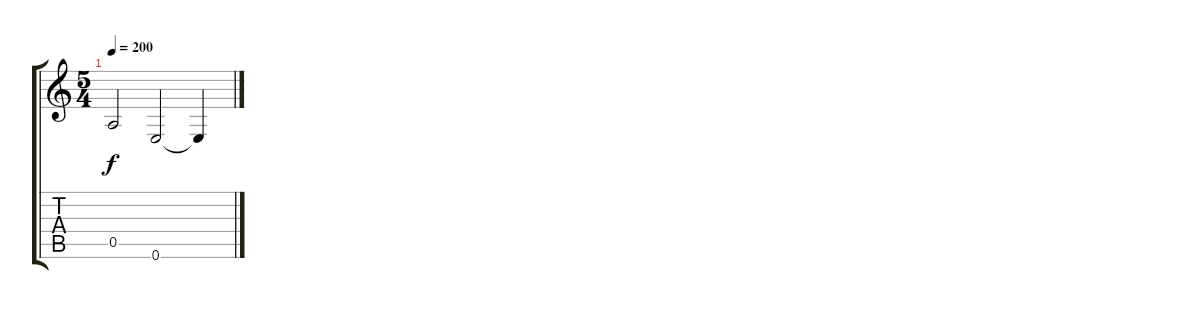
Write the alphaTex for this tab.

\track "" {instrument acousticguitarnylon}
\staff {score tabs}
\tuning (E4 B3 G3 D3 A2 E2) {hide}
\ts (5 4)
\tempo 200
\clef g2
\ks c
0.5{t}.2{dy f} 0.6.2 0.6{t}.4
